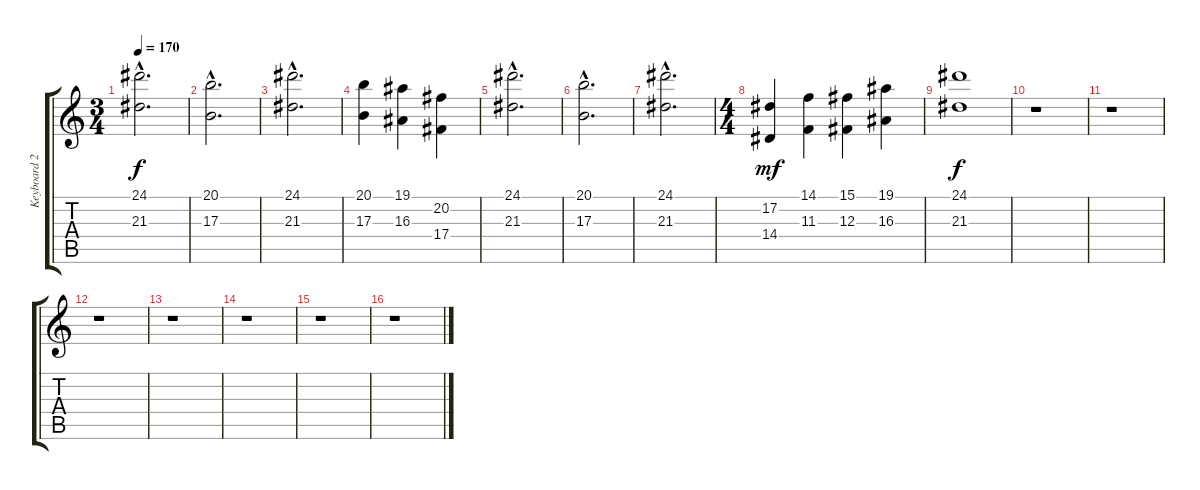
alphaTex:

\track ("Keyboard 2" "Keyboard 2") {instrument orchestrahit}
\staff {score tabs}
\tuning (Eb4 Bb3 Gb3 Db3 Ab2 Eb2) {hide}
\ts (3 4)
\tempo 170
\clef g2
\ks c
(24.1{hac} 21.3{hac}).2{d dy f instrument orchestrahit} |
(20.1{hac} 17.3{hac}).2{d} |
(24.1{hac} 21.3{hac}).2{d} |
(20.1 17.3).4 (19.1 16.3).4 (20.2 17.4).4 |
(24.1{hac} 21.3{hac}).2{d} |
(20.1{hac} 17.3{hac}).2{d} |
(24.1{hac} 21.3{hac}).2{d} |
\ts (4 4)
(17.2 14.4).4{dy mf} (14.1 11.3).4 (15.1 12.3).4 (19.1 16.3).4 |
\section ("" "")
(24.1 21.3).1{dy f} |
r.1 |
r.1 |
r.1 |
r.1 |
r.1 |
r.1 |
r.1
